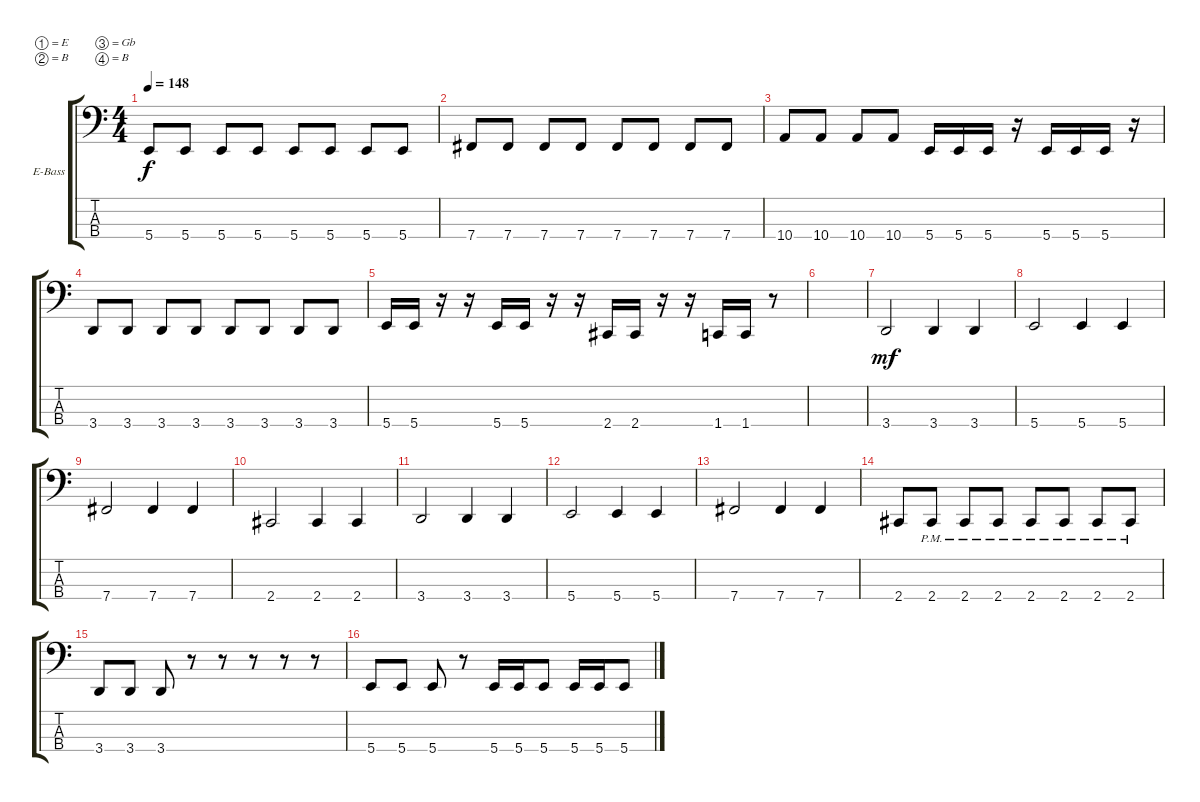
\bracketExtendMode groupsimilarinstruments
\firstSystemTrackNameOrientation horizontal
\otherSystemsTrackNameOrientation horizontal
\track ("Electric Bass" "E-Bass") {instrument electricbassfinger}
\staff {score tabs}
\tuning (E2 B1 Gb1 B0)
\ts (4 4)
\tempo 148
\clef f4
\ks c
5.4.8{dy f} 5.4.8 5.4.8 5.4.8 5.4.8 5.4.8 5.4.8 5.4.8 |
7.4.8 7.4.8 7.4.8 7.4.8 7.4.8 7.4.8 7.4.8 7.4.8 |
10.4.8 10.4.8 10.4.8 10.4.8 5.4.16 5.4.16 5.4.16 r.16 5.4.16 5.4.16 5.4.16 r.16 |
3.4.8 3.4.8 3.4.8 3.4.8 3.4.8 3.4.8 3.4.8 3.4.8 |
5.4.16 5.4.16 r.16 r.16 5.4.16 5.4.16 r.16 r.16 2.4.16 2.4.16 r.16 r.16 1.4.16 1.4.16 r.8 |
|
3.4.2{dy mf} 3.4.4 3.4.4 |
5.4.2 5.4.4 5.4.4 |
7.4.2 7.4.4 7.4.4 |
2.4.2 2.4.4 2.4.4 |
3.4.2 3.4.4 3.4.4 |
5.4.2 5.4.4 5.4.4 |
7.4.2 7.4.4 7.4.4 |
2.4.8 2.4{pm}.8 2.4{pm}.8 2.4{pm}.8 2.4{pm}.8 2.4{pm}.8 2.4{pm}.8 2.4{pm}.8 |
3.4.8 3.4.8 3.4.8 r.8 r.8 r.8 r.8 r.8 |
5.4.8 5.4.8 5.4.8 r.8 5.4.16 5.4.16 5.4.8 5.4.16 5.4.16 5.4.8
